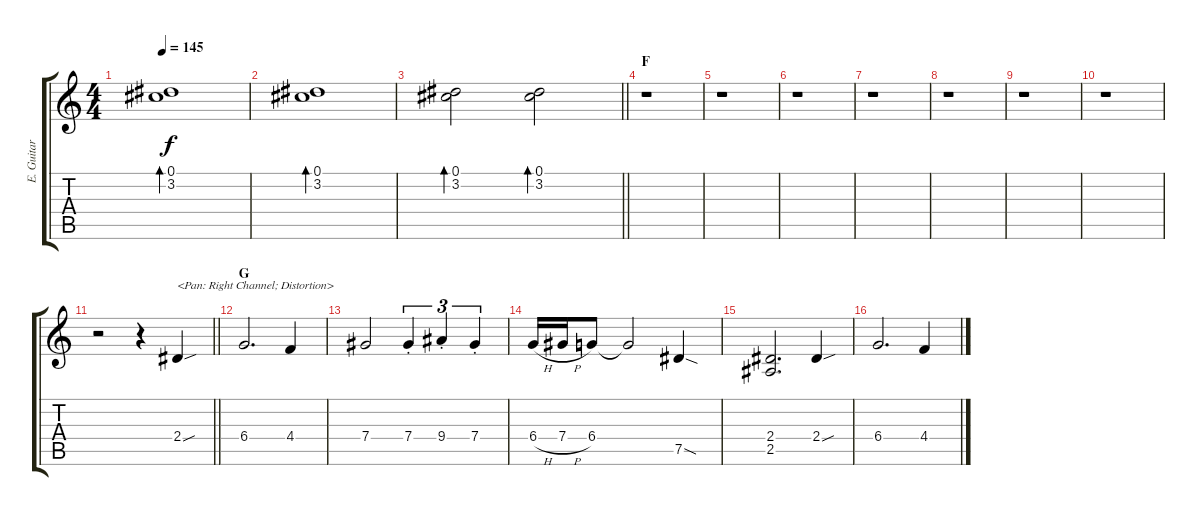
\track ("E. Guitar I" "E. Guitar ") {instrument electricguitarclean}
\staff {score tabs}
\tuning (Eb4 Bb3 Gb3 Db3 Ab2 Eb2) {hide}
\ts (4 4)
\tempo 145
\clef g2
\ks c
(0.1 3.2).1{bd 480 dy f} |
(0.1 3.2).1{bd 480} |
\barLineRight lightlight
(0.1 3.2).2{bd 480} (0.1 3.2).2{bd 480} |
\section ("" "F")
r.1 |
r.1 |
r.1 |
r.1 |
r.1 |
r.1 |
r.1 |
\barLineRight lightlight
r.2 r.4 2.4{sou}.4{txt "<Pan: Right Channel; Distortion>" balance 15 instrument overdrivenguitar} |
\section ("" "G")
6.4.2{d} 4.4.4 |
7.4.2 7.4{st}.4{tu (3 2)} 9.4{st}.4{tu (3 2)} 7.4{st}.4{tu (3 2)} |
6.4{h}.16 7.4{h}.16 6.4.8 6.4{t}.2 7.5{sod}.4 |
(2.4 2.5).2{d} 2.4{sou}.4 |
6.4.2{d} 4.4.4
